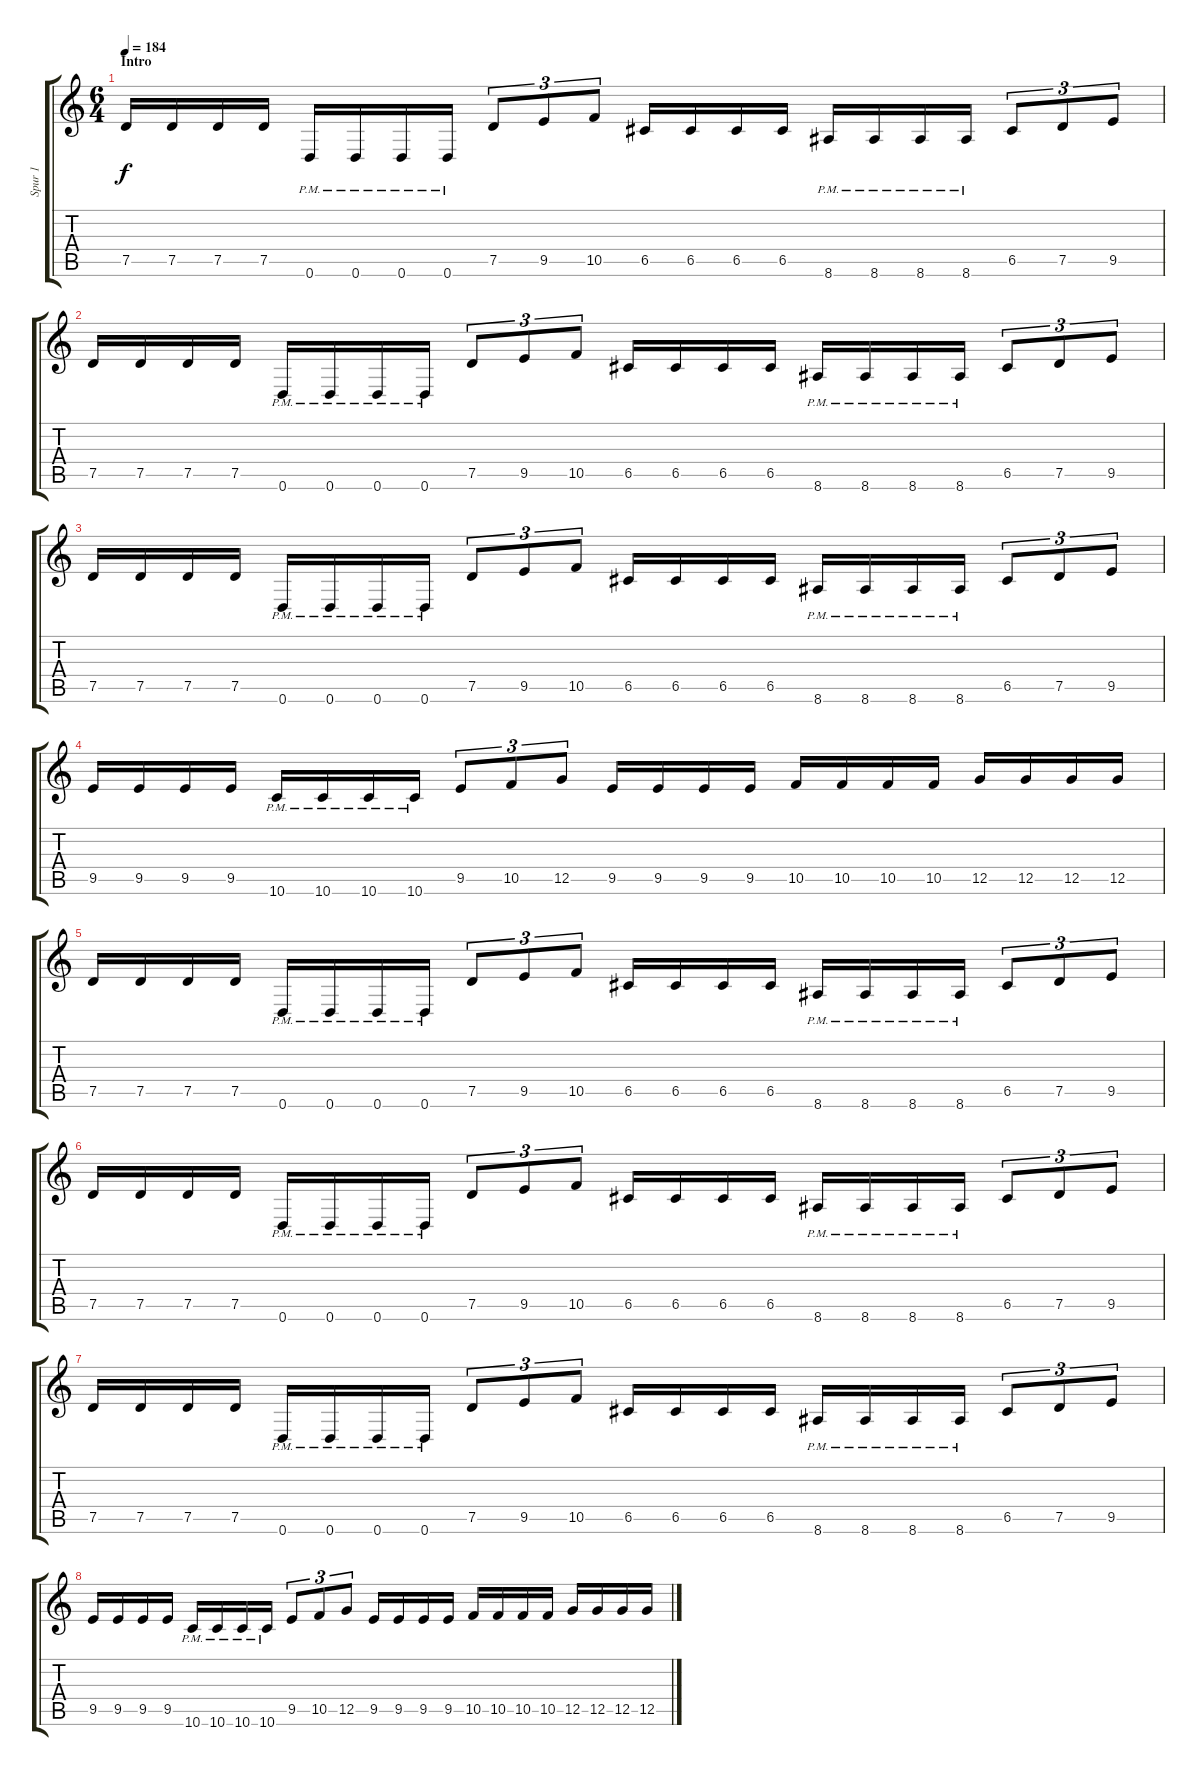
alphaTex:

\track ("Spur 1" "Spur 1") {instrument distortionguitar}
\staff {score tabs}
\tuning (D4 A3 F3 C3 G2 D2) {hide}
\ts (6 4)
\section ("" "Intro")
\tempo 184
\clef g2
\ks c
7.5.16{dy f instrument distortionguitar} 7.5.16 7.5.16 7.5.16 0.6{pm}.16 0.6{pm}.16 0.6{pm}.16 0.6{pm}.16 7.5.8{tu (3 2)} 9.5.8{tu (3 2)} 10.5.8{tu (3 2)} 6.5.16 6.5.16 6.5.16 6.5.16 8.6{pm}.16 8.6{pm}.16 8.6{pm}.16 8.6{pm}.16 6.5.8{tu (3 2)} 7.5.8{tu (3 2)} 9.5.8{tu (3 2)} |
7.5.16 7.5.16 7.5.16 7.5.16 0.6{pm}.16 0.6{pm}.16 0.6{pm}.16 0.6{pm}.16 7.5.8{tu (3 2)} 9.5.8{tu (3 2)} 10.5.8{tu (3 2)} 6.5.16 6.5.16 6.5.16 6.5.16 8.6{pm}.16 8.6{pm}.16 8.6{pm}.16 8.6{pm}.16 6.5.8{tu (3 2)} 7.5.8{tu (3 2)} 9.5.8{tu (3 2)} |
7.5.16 7.5.16 7.5.16 7.5.16 0.6{pm}.16 0.6{pm}.16 0.6{pm}.16 0.6{pm}.16 7.5.8{tu (3 2)} 9.5.8{tu (3 2)} 10.5.8{tu (3 2)} 6.5.16 6.5.16 6.5.16 6.5.16 8.6{pm}.16 8.6{pm}.16 8.6{pm}.16 8.6{pm}.16 6.5.8{tu (3 2)} 7.5.8{tu (3 2)} 9.5.8{tu (3 2)} |
9.5.16 9.5.16 9.5.16 9.5.16 10.6{pm}.16 10.6{pm}.16 10.6{pm}.16 10.6{pm}.16 9.5.8{tu (3 2)} 10.5.8{tu (3 2)} 12.5.8{tu (3 2)} 9.5.16 9.5.16 9.5.16 9.5.16 10.5.16 10.5.16 10.5.16 10.5.16 12.5.16 12.5.16 12.5.16 12.5.16 |
7.5.16 7.5.16 7.5.16 7.5.16 0.6{pm}.16 0.6{pm}.16 0.6{pm}.16 0.6{pm}.16 7.5.8{tu (3 2)} 9.5.8{tu (3 2)} 10.5.8{tu (3 2)} 6.5.16 6.5.16 6.5.16 6.5.16 8.6{pm}.16 8.6{pm}.16 8.6{pm}.16 8.6{pm}.16 6.5.8{tu (3 2)} 7.5.8{tu (3 2)} 9.5.8{tu (3 2)} |
7.5.16 7.5.16 7.5.16 7.5.16 0.6{pm}.16 0.6{pm}.16 0.6{pm}.16 0.6{pm}.16 7.5.8{tu (3 2)} 9.5.8{tu (3 2)} 10.5.8{tu (3 2)} 6.5.16 6.5.16 6.5.16 6.5.16 8.6{pm}.16 8.6{pm}.16 8.6{pm}.16 8.6{pm}.16 6.5.8{tu (3 2)} 7.5.8{tu (3 2)} 9.5.8{tu (3 2)} |
7.5.16 7.5.16 7.5.16 7.5.16 0.6{pm}.16 0.6{pm}.16 0.6{pm}.16 0.6{pm}.16 7.5.8{tu (3 2)} 9.5.8{tu (3 2)} 10.5.8{tu (3 2)} 6.5.16 6.5.16 6.5.16 6.5.16 8.6{pm}.16 8.6{pm}.16 8.6{pm}.16 8.6{pm}.16 6.5.8{tu (3 2)} 7.5.8{tu (3 2)} 9.5.8{tu (3 2)} |
9.5.16 9.5.16 9.5.16 9.5.16 10.6{pm}.16 10.6{pm}.16 10.6{pm}.16 10.6{pm}.16 9.5.8{tu (3 2)} 10.5.8{tu (3 2)} 12.5.8{tu (3 2)} 9.5.16 9.5.16 9.5.16 9.5.16 10.5.16 10.5.16 10.5.16 10.5.16 12.5.16 12.5.16 12.5.16 12.5.16
